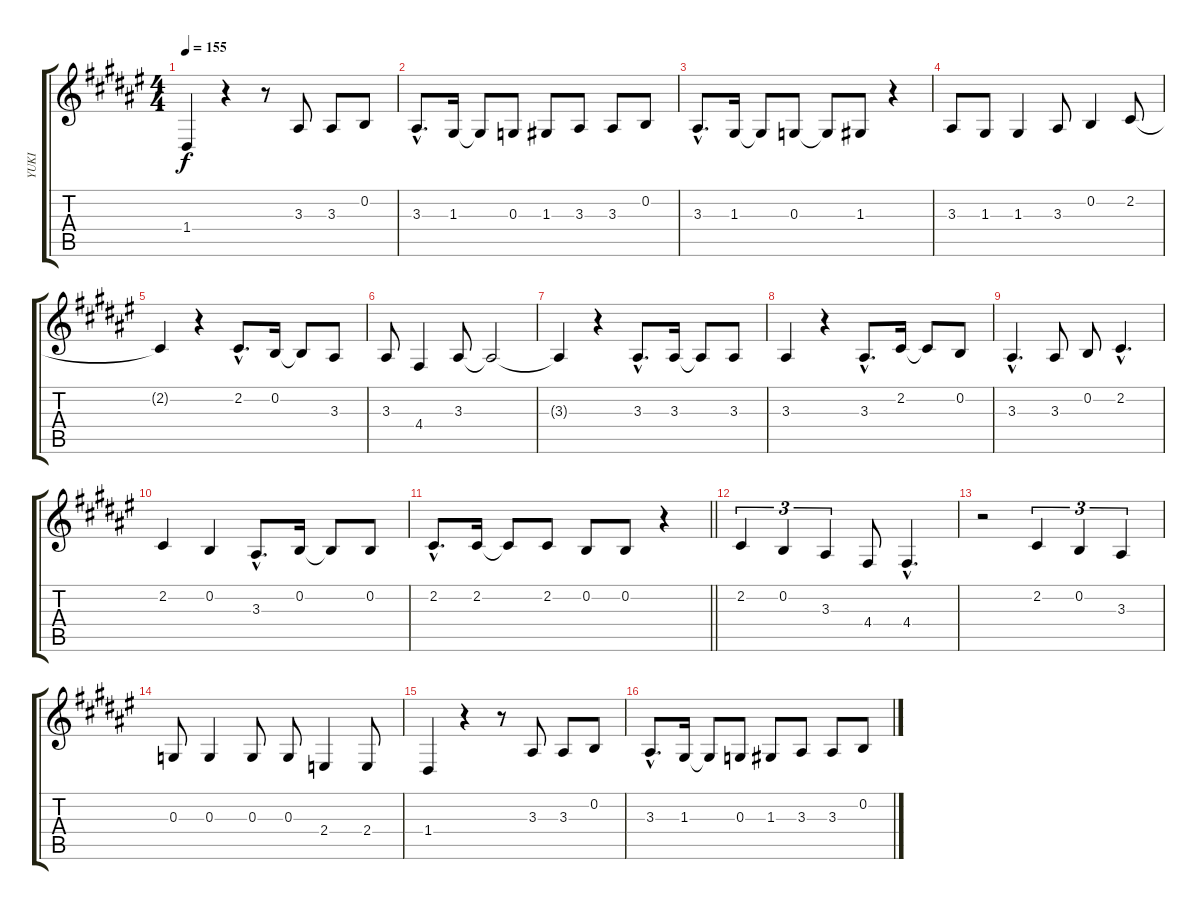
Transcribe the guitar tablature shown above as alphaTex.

\track ("YUKI" "YUKI") {instrument sopranosax}
\staff {score tabs}
\tuning (E4 B3 G3 D3 A2 E2) {hide}
\ts (4 4)
\tempo 155
\clef g2
\ks f#
1.4.4{dy f} r.4 r.8 3.3.8 3.3.8 0.2.8 |
3.3{hac}.8{d} 1.3.16 1.3{t}.8 0.3.8 1.3.8 3.3.8 3.3.8 0.2.8 |
3.3{hac}.8{d} 1.3.16 1.3{t}.8 0.3.8 0.3{t}.8 1.3.8 r.4 |
3.3.8 1.3.8 1.3.4 3.3.8 0.2.4 2.2.8 |
2.2{t}.4 r.4 2.2{hac}.8{d} 0.2.16 0.2{t}.8 3.3.8 |
3.3.8 4.4.4 3.3.8 3.3{t}.2 |
3.3{t}.4 r.4 3.3{hac}.8{d} 3.3.16 3.3{t}.8 3.3.8 |
3.3.4 r.4 3.3{hac}.8{d} 2.2.16 2.2{t}.8 0.2.8 |
3.3{hac}.4{d} 3.3.8 0.2.8 2.2{hac}.4{d} |
2.2.4 0.2.4 3.3{hac}.8{d} 0.2.16 0.2{t}.8 0.2.8 |
\barLineRight lightlight
2.2{hac}.8{d} 2.2.16 2.2{t}.8 2.2.8 0.2.8 0.2.8 r.4 |
2.2.4{tu (3 2)} 0.2.4{tu (3 2)} 3.3.4{tu (3 2)} 4.4.8 4.4{hac}.4{d} |
r.2 2.2.4{tu (3 2)} 0.2.4{tu (3 2)} 3.3.4{tu (3 2)} |
0.3.8 0.3.4 0.3.8 0.3.8 2.4.4 2.4.8 |
1.4.4 r.4 r.8 3.3.8 3.3.8 0.2.8 |
3.3{hac}.8{d} 1.3.16 1.3{t}.8 0.3.8 1.3.8 3.3.8 3.3.8 0.2.8
